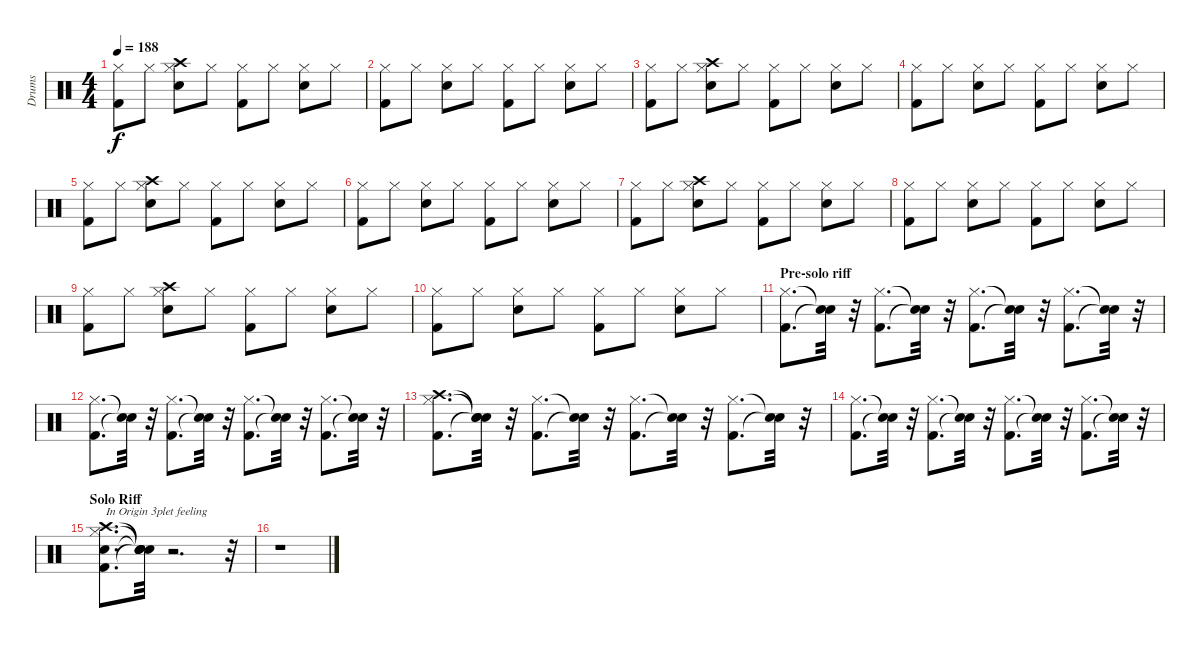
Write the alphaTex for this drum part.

\track ("Drums" "Drums") {instrument percussion}
\staff {score}
\articulation defaults
\ts (4 4)
\tempo 188
\clef neutral
\ks c
("Kick (hit) 2" "Hi-Hat (closed)").8{dy f} "Hi-Hat (closed)".8 ("Snare (hit) 2" "Hi-Hat (closed)" "Crash high (hit)").8 "Hi-Hat (closed)".8 ("Kick (hit) 2" "Hi-Hat (closed)").8 "Hi-Hat (closed)".8 ("Snare (hit) 2" "Hi-Hat (closed)").8 "Hi-Hat (closed)".8 |
("Kick (hit) 2" "Hi-Hat (closed)").8 "Hi-Hat (closed)".8 ("Snare (hit) 2" "Hi-Hat (closed)").8 "Hi-Hat (closed)".8 ("Kick (hit) 2" "Hi-Hat (closed)").8 "Hi-Hat (closed)".8 ("Snare (hit) 2" "Hi-Hat (closed)").8 "Hi-Hat (closed)".8 |
("Kick (hit) 2" "Hi-Hat (closed)").8 "Hi-Hat (closed)".8 ("Snare (hit) 2" "Hi-Hat (closed)" "Crash high (hit)").8 "Hi-Hat (closed)".8 ("Kick (hit) 2" "Hi-Hat (closed)").8 "Hi-Hat (closed)".8 ("Snare (hit) 2" "Hi-Hat (closed)").8 "Hi-Hat (closed)".8 |
("Kick (hit) 2" "Hi-Hat (closed)").8 "Hi-Hat (closed)".8 ("Snare (hit) 2" "Hi-Hat (closed)").8 "Hi-Hat (closed)".8 ("Kick (hit) 2" "Hi-Hat (closed)").8 "Hi-Hat (closed)".8 ("Snare (hit) 2" "Hi-Hat (closed)").8 "Hi-Hat (closed)".8 |
("Kick (hit) 2" "Hi-Hat (closed)").8 "Hi-Hat (closed)".8 ("Snare (hit) 2" "Hi-Hat (closed)" "Crash high (hit)").8 "Hi-Hat (closed)".8 ("Kick (hit) 2" "Hi-Hat (closed)").8 "Hi-Hat (closed)".8 ("Snare (hit) 2" "Hi-Hat (closed)").8 "Hi-Hat (closed)".8 |
("Kick (hit) 2" "Hi-Hat (closed)").8 "Hi-Hat (closed)".8 ("Snare (hit) 2" "Hi-Hat (closed)").8 "Hi-Hat (closed)".8 ("Kick (hit) 2" "Hi-Hat (closed)").8 "Hi-Hat (closed)".8 ("Snare (hit) 2" "Hi-Hat (closed)").8 "Hi-Hat (closed)".8 |
("Kick (hit) 2" "Hi-Hat (closed)").8 "Hi-Hat (closed)".8 ("Snare (hit) 2" "Hi-Hat (closed)" "Crash high (hit)").8 "Hi-Hat (closed)".8 ("Kick (hit) 2" "Hi-Hat (closed)").8 "Hi-Hat (closed)".8 ("Snare (hit) 2" "Hi-Hat (closed)").8 "Hi-Hat (closed)".8 |
("Kick (hit) 2" "Hi-Hat (closed)").8 "Hi-Hat (closed)".8 ("Snare (hit) 2" "Hi-Hat (closed)").8 "Hi-Hat (closed)".8 ("Kick (hit) 2" "Hi-Hat (closed)").8 "Hi-Hat (closed)".8 ("Snare (hit) 2" "Hi-Hat (closed)").8 "Hi-Hat (closed)".8 |
("Kick (hit) 2" "Hi-Hat (closed)").8 "Hi-Hat (closed)".8 ("Snare (hit) 2" "Hi-Hat (closed)" "Crash high (hit)").8 "Hi-Hat (closed)".8 ("Kick (hit) 2" "Hi-Hat (closed)").8 "Hi-Hat (closed)".8 ("Snare (hit) 2" "Hi-Hat (closed)").8 "Hi-Hat (closed)".8 |
("Kick (hit) 2" "Hi-Hat (closed)").8 "Hi-Hat (closed)".8 ("Snare (hit) 2" "Hi-Hat (closed)").8 "Hi-Hat (closed)".8 ("Kick (hit) 2" "Hi-Hat (closed)").8 "Hi-Hat (closed)".8 ("Snare (hit) 2" "Hi-Hat (closed)").8 "Hi-Hat (closed)".8 |
\section ("" "Pre-solo riff")
("Kick (hit) 2" "Hi-Hat (closed)").8{d} ("Snare (hit)"{t} "Snare (hit)"{t}).32 r.32 ("Kick (hit) 2" "Hi-Hat (closed)").8{d} ("Snare (hit)"{t} "Snare (hit)"{t}).32 r.32 ("Kick (hit) 2" "Hi-Hat (closed)").8{d} ("Snare (hit)"{t} "Snare (hit)"{t}).32 r.32 ("Kick (hit) 2" "Hi-Hat (closed)").8{d} ("Snare (hit)"{t} "Snare (hit)"{t}).32 r.32 |
("Kick (hit) 2" "Hi-Hat (closed)").8{d} ("Snare (hit)"{t} "Snare (hit)"{t}).32 r.32 ("Kick (hit) 2" "Hi-Hat (closed)").8{d} ("Snare (hit)"{t} "Snare (hit)"{t}).32 r.32 ("Kick (hit) 2" "Hi-Hat (closed)").8{d} ("Snare (hit)"{t} "Snare (hit)"{t}).32 r.32 ("Kick (hit) 2" "Hi-Hat (closed)").8{d} ("Snare (hit)"{t} "Snare (hit)"{t}).32 r.32 |
("Kick (hit) 2" "Hi-Hat (closed)" "Crash high (hit)").8{d} ("Snare (hit)"{t} "Snare (hit)"{t} "Snare (hit)"{t}).32 r.32 ("Kick (hit) 2" "Hi-Hat (closed)").8{d} ("Snare (hit)"{t} "Snare (hit)"{t}).32 r.32 ("Kick (hit) 2" "Hi-Hat (closed)").8{d} ("Snare (hit)"{t} "Snare (hit)"{t}).32 r.32 ("Kick (hit) 2" "Hi-Hat (closed)").8{d} ("Snare (hit)"{t} "Snare (hit)"{t}).32 r.32 |
("Kick (hit) 2" "Hi-Hat (closed)").8{d} ("Snare (hit)"{t} "Snare (hit)"{t}).32 r.32 ("Kick (hit) 2" "Hi-Hat (closed)").8{d} ("Snare (hit)"{t} "Snare (hit)"{t}).32 r.32 ("Kick (hit) 2" "Hi-Hat (closed)").8{d} ("Snare (hit)"{t} "Snare (hit)"{t}).32 r.32 ("Kick (hit) 2" "Hi-Hat (closed)").8{d} ("Snare (hit)"{t} "Snare (hit)"{t}).32 r.32 |
\section ("" "Solo Riff")
("Kick (hit) 2" "Snare (hit) 2" "Hi-Hat (closed)" "Crash high (hit)").8{d txt "In Origin 3plet feeling"} ("Snare (hit)"{t} "Snare (hit)"{t} "Snare (hit)"{t} "Snare (hit)"{t}).32 r.2{d} r.32 |
r.1
